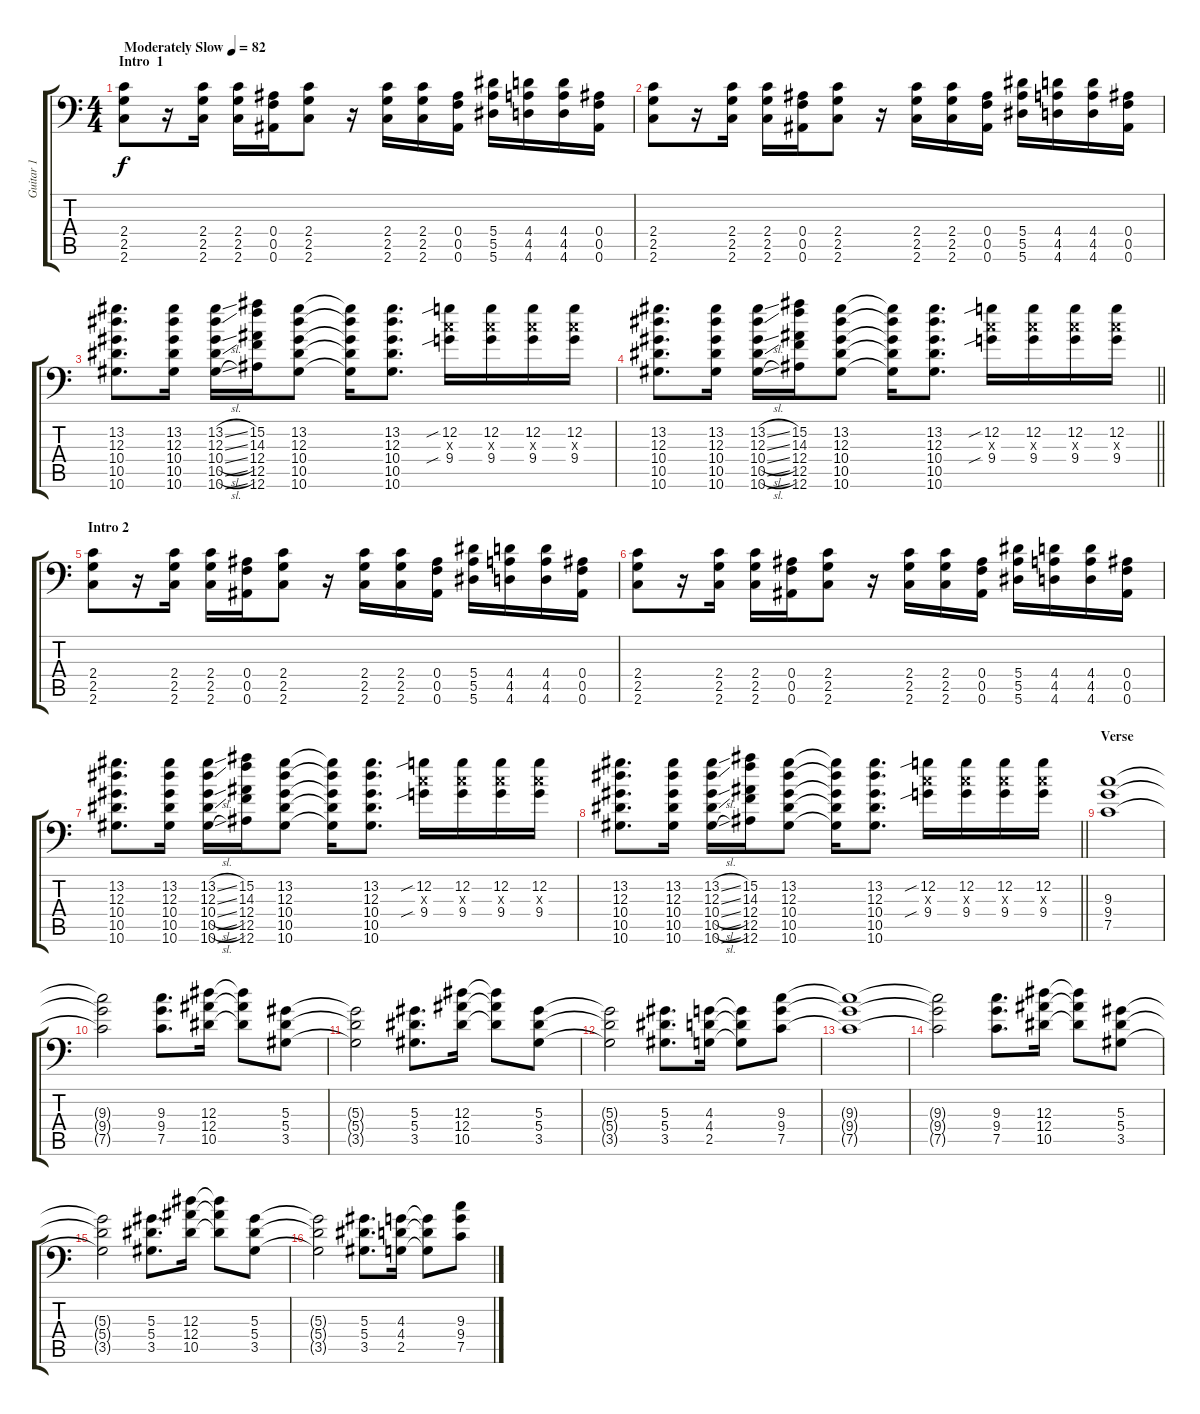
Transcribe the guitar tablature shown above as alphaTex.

\track ("Guitar 1" "Guitar 1") {instrument distortionguitar}
\staff {score tabs}
\tuning (C4 G3 Eb3 Bb2 F2 Bb1) {hide}
\ts (4 4)
\section ("" "Intro  1")
\tempo (82 "Moderately Slow")
\clef f4
\ks c
(2.4 2.5 2.6).8{dy f instrument distortionguitar} r.16 (2.4 2.5 2.6).16 (2.4 2.5 2.6).16 (0.4 0.5 0.6).16 (2.4 2.5 2.6).8 r.16 (2.4 2.5 2.6).16 (2.4 2.5 2.6).16 (0.4 0.5 0.6).16 (5.4 5.5 5.6).16 (4.4 4.5 4.6).16 (4.4 4.5 4.6).16 (0.4 0.5 0.6).16 |
(2.4 2.5 2.6).8 r.16 (2.4 2.5 2.6).16 (2.4 2.5 2.6).16 (0.4 0.5 0.6).16 (2.4 2.5 2.6).8 r.16 (2.4 2.5 2.6).16 (2.4 2.5 2.6).16 (0.4 0.5 0.6).16 (5.4 5.5 5.6).16 (4.4 4.5 4.6).16 (4.4 4.5 4.6).16 (0.4 0.5 0.6).16 |
(13.2 12.3 10.4 10.5 10.6).8{d} (13.2 12.3 10.4 10.5 10.6).16 (13.2{sl} 12.3{sl} 10.4{sl} 10.5{sl} 10.6{sl}).16 (15.2 14.3 12.4 12.5 12.6).16 (13.2 12.3 10.4 10.5 10.6).8 (13.2{t} 12.3{t} 10.4{t} 10.5{t} 10.6{t}).16 (13.2 12.3 10.4 10.5 10.6).8{d} (12.2{sib} 9.3{x} 9.4{sib}).16 (12.2 9.3{x} 9.4).16 (12.2 9.3{x} 9.4).16 (12.2 9.3{x} 9.4).16 |
\barLineRight lightlight
(13.2 12.3 10.4 10.5 10.6).8{d} (13.2 12.3 10.4 10.5 10.6).16 (13.2{sl} 12.3{sl} 10.4{sl} 10.5{sl} 10.6{sl}).16 (15.2 14.3 12.4 12.5 12.6).16 (13.2 12.3 10.4 10.5 10.6).8 (13.2{t} 12.3{t} 10.4{t} 10.5{t} 10.6{t}).16 (13.2 12.3 10.4 10.5 10.6).8{d} (12.2{sib} 9.3{x} 9.4{sib}).16 (12.2 9.3{x} 9.4).16 (12.2 9.3{x} 9.4).16 (12.2 9.3{x} 9.4).16 |
\section ("" "Intro 2")
(2.4 2.5 2.6).8 r.16 (2.4 2.5 2.6).16 (2.4 2.5 2.6).16 (0.4 0.5 0.6).16 (2.4 2.5 2.6).8 r.16 (2.4 2.5 2.6).16 (2.4 2.5 2.6).16 (0.4 0.5 0.6).16 (5.4 5.5 5.6).16 (4.4 4.5 4.6).16 (4.4 4.5 4.6).16 (0.4 0.5 0.6).16 |
(2.4 2.5 2.6).8 r.16 (2.4 2.5 2.6).16 (2.4 2.5 2.6).16 (0.4 0.5 0.6).16 (2.4 2.5 2.6).8 r.16 (2.4 2.5 2.6).16 (2.4 2.5 2.6).16 (0.4 0.5 0.6).16 (5.4 5.5 5.6).16 (4.4 4.5 4.6).16 (4.4 4.5 4.6).16 (0.4 0.5 0.6).16 |
(13.2 12.3 10.4 10.5 10.6).8{d} (13.2 12.3 10.4 10.5 10.6).16 (13.2{sl} 12.3{sl} 10.4{sl} 10.5{sl} 10.6{sl}).16 (15.2 14.3 12.4 12.5 12.6).16 (13.2 12.3 10.4 10.5 10.6).8 (13.2{t} 12.3{t} 10.4{t} 10.5{t} 10.6{t}).16 (13.2 12.3 10.4 10.5 10.6).8{d} (12.2{sib} 9.3{x} 9.4{sib}).16 (12.2 9.3{x} 9.4).16 (12.2 9.3{x} 9.4).16 (12.2 9.3{x} 9.4).16 |
\barLineRight lightlight
(13.2 12.3 10.4 10.5 10.6).8{d} (13.2 12.3 10.4 10.5 10.6).16 (13.2{sl} 12.3{sl} 10.4{sl} 10.5{sl} 10.6{sl}).16 (15.2 14.3 12.4 12.5 12.6).16 (13.2 12.3 10.4 10.5 10.6).8 (13.2{t} 12.3{t} 10.4{t} 10.5{t} 10.6{t}).16 (13.2 12.3 10.4 10.5 10.6).8{d} (12.2{sib} 9.3{x} 9.4{sib}).16 (12.2 9.3{x} 9.4).16 (12.2 9.3{x} 9.4).16 (12.2 9.3{x} 9.4).16 |
\section ("" "Verse")
(9.3 9.4 7.5).1 |
(9.3{t} 9.4{t} 7.5{t}).2 (9.3 9.4 7.5).8{d} (12.3 12.4 10.5).16 (12.3{t} 12.4{t} 10.5{t}).8 (5.3 5.4 3.5).8 |
(5.3{t} 5.4{t} 3.5{t}).2 (5.3 5.4 3.5).8{d} (12.3 12.4 10.5).16 (12.3{t} 12.4{t} 10.5{t}).8 (5.3 5.4 3.5).8 |
(5.3{t} 5.4{t} 3.5{t}).2 (5.3 5.4 3.5).8{d} (4.3 4.4 2.5).16 (4.3{t} 4.4{t} 2.5{t}).8 (9.3 9.4 7.5).8 |
(9.3{t} 9.4{t} 7.5{t}).1 |
(9.3{t} 9.4{t} 7.5{t}).2 (9.3 9.4 7.5).8{d} (12.3 12.4 10.5).16 (12.3{t} 12.4{t} 10.5{t}).8 (5.3 5.4 3.5).8 |
(5.3{t} 5.4{t} 3.5{t}).2 (5.3 5.4 3.5).8{d} (12.3 12.4 10.5).16 (12.3{t} 12.4{t} 10.5{t}).8 (5.3 5.4 3.5).8 |
(5.3{t} 5.4{t} 3.5{t}).2 (5.3 5.4 3.5).8{d} (4.3 4.4 2.5).16 (4.3{t} 4.4{t} 2.5{t}).8 (9.3 9.4 7.5).8
